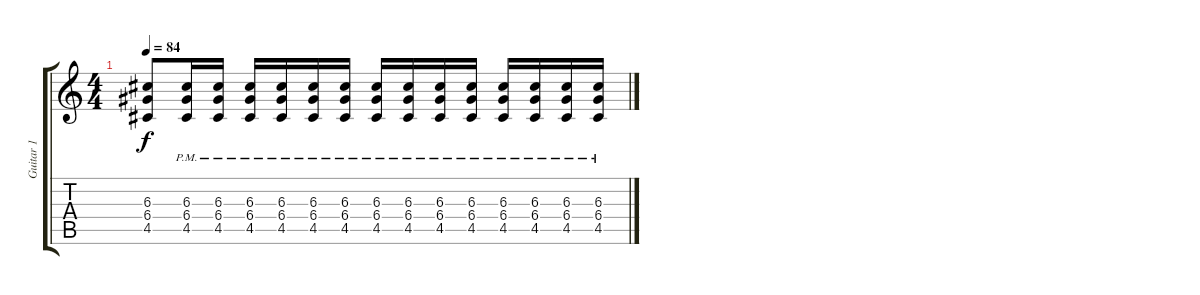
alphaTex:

\track ("Guitar 1" "Guitar 1") {instrument overdrivenguitar}
\staff {score tabs}
\tuning (E4 B3 G3 D3 A2 E2) {hide}
\ts (4 4)
\tempo 84
\clef g2
\ks c
(6.3 6.4 4.5).8{dy f} (6.3{pm} 6.4{pm} 4.5{pm}).16 (6.3{pm} 6.4{pm} 4.5{pm}).16 (6.3{pm} 6.4{pm} 4.5{pm}).16 (6.3{pm} 6.4{pm} 4.5{pm}).16 (6.3{pm} 6.4{pm} 4.5{pm}).16 (6.3{pm} 6.4{pm} 4.5{pm}).16 (6.3{pm} 6.4{pm} 4.5{pm}).16 (6.3{pm} 6.4{pm} 4.5{pm}).16 (6.3{pm} 6.4{pm} 4.5{pm}).16 (6.3{pm} 6.4{pm} 4.5{pm}).16 (6.3{pm} 6.4{pm} 4.5{pm}).16 (6.3{pm} 6.4{pm} 4.5{pm}).16 (6.3{pm} 6.4{pm} 4.5{pm}).16 (6.3{pm} 6.4{pm} 4.5{pm}).16
